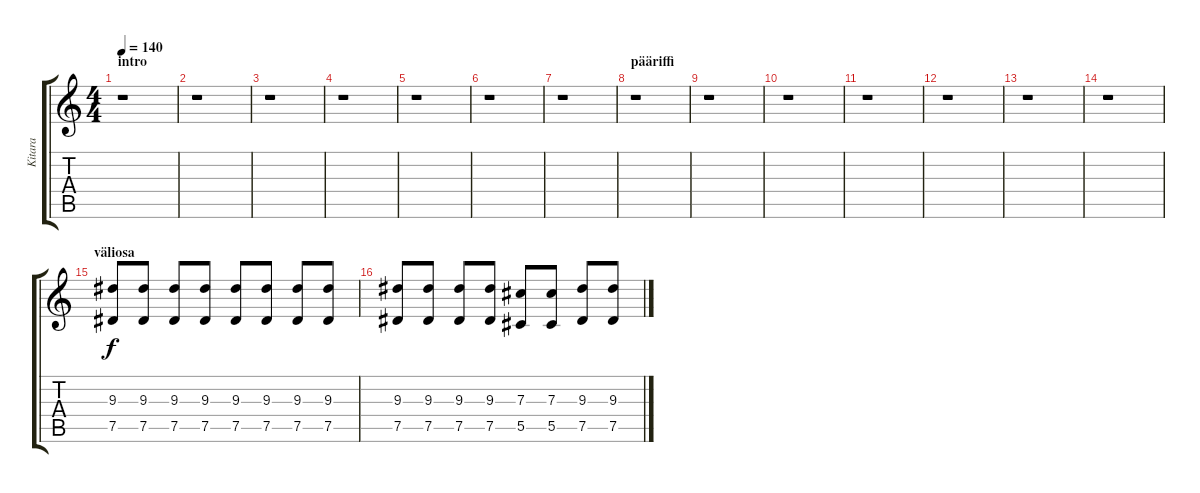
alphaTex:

\track ("Kitara" "Kitara") {instrument distortionguitar}
\staff {score tabs}
\tuning (Eb4 Bb3 Gb3 Db3 Ab2 Db2) {hide}
\ts (4 4)
\section ("" "intro")
\tempo 140
\clef g2
\ks c
r.1{dy f instrument distortionguitar} |
r.1 |
r.1 |
r.1 |
r.1 |
r.1 |
r.1 |
\section ("" "pääriffi")
r.1 |
r.1 |
r.1 |
r.1 |
r.1 |
r.1 |
r.1 |
\section ("" "väliosa")
(9.3 7.5).8 (9.3 7.5).8 (9.3 7.5).8 (9.3 7.5).8 (9.3 7.5).8 (9.3 7.5).8 (9.3 7.5).8 (9.3 7.5).8 |
(9.3 7.5).8 (9.3 7.5).8 (9.3 7.5).8 (9.3 7.5).8 (7.3 5.5).8 (7.3 5.5).8 (9.3 7.5).8 (9.3 7.5).8
